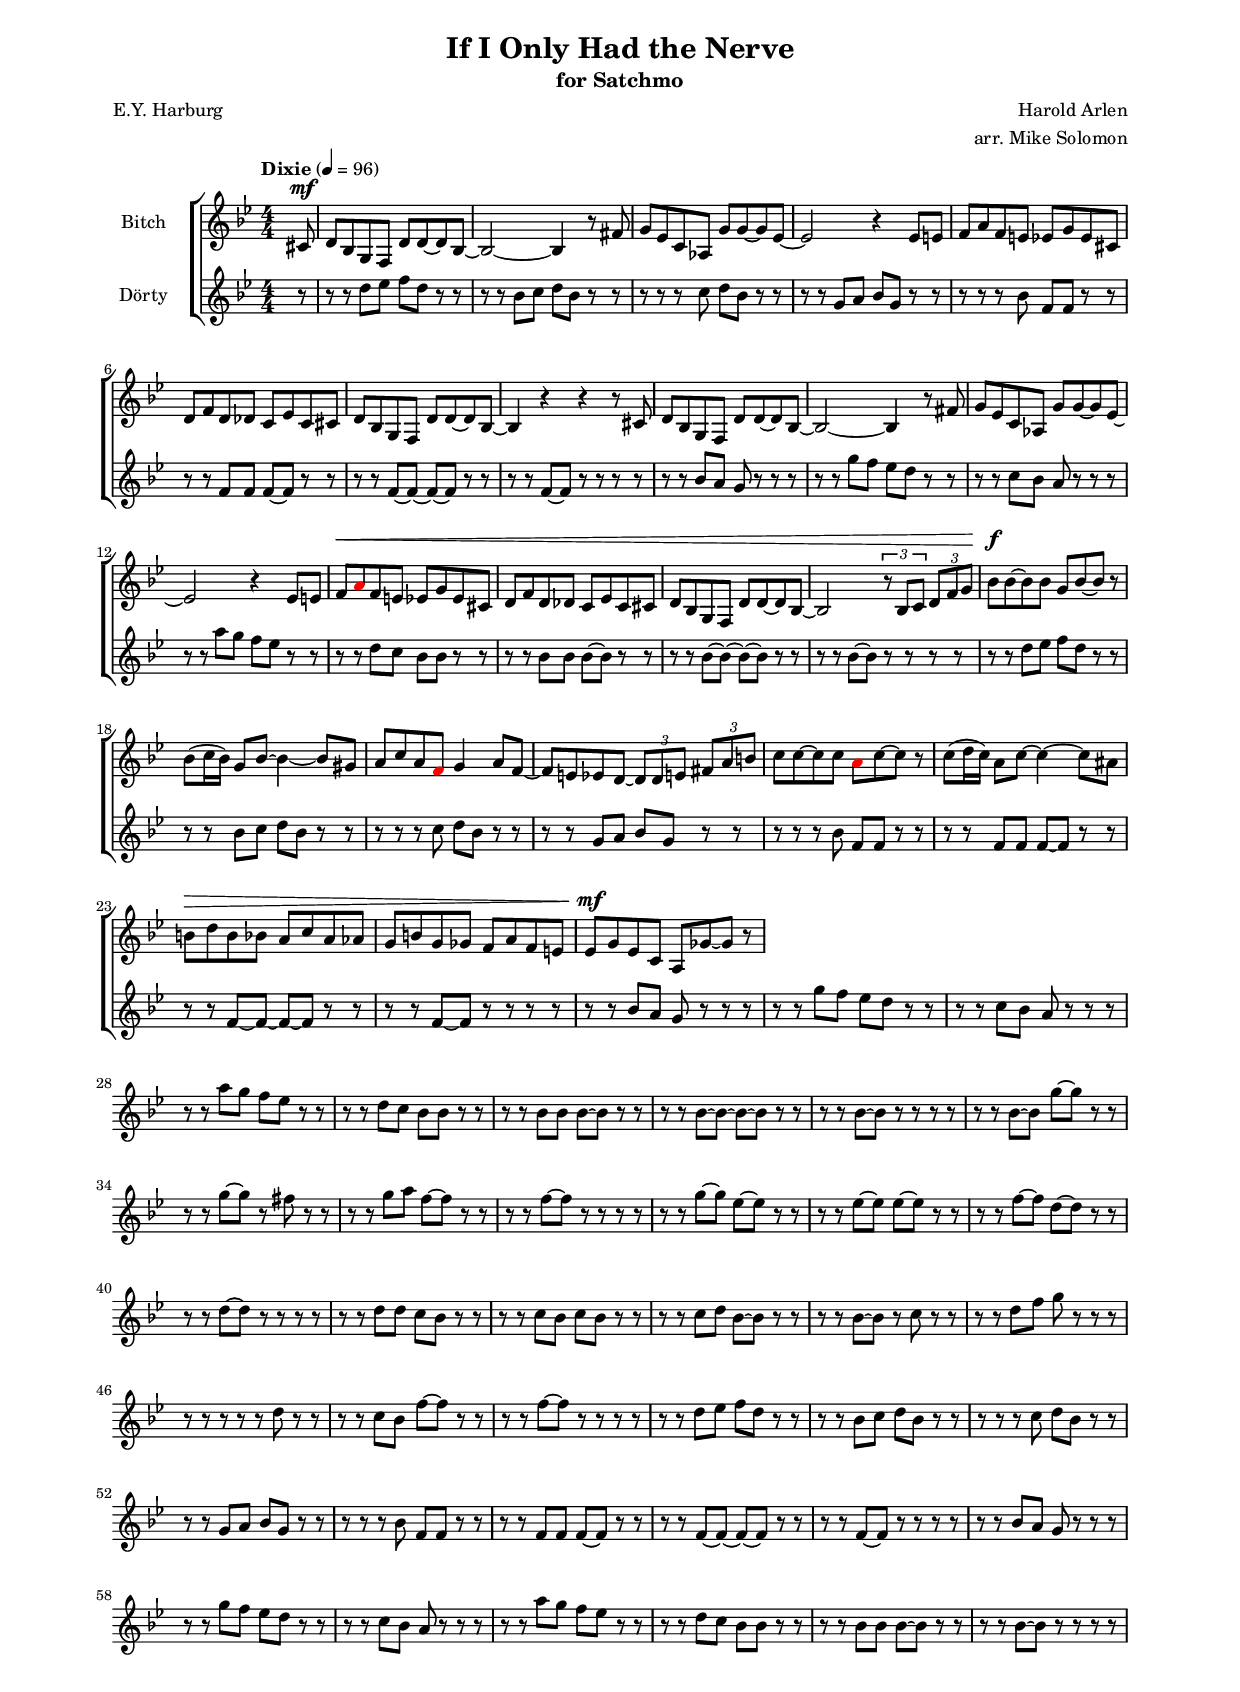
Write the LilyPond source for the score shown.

\version "2.19.0"
\include "defs-devel.ly"

marD = \markup \null
elsD = \markup \null
mikD = \markup \null
rynZ = \markup \null
desD = \markup \null

#(set-global-staff-size 15.87)
autoBeamInstruction = \autoBeamOn

solo = \markup \italic "solo"
psolo = \markup \italic "(solo)"
skat = \markup \italic "sit skat"
shoot = \markup \italic "SYT"

\header {
  title = "If I Only Had the Nerve"
  subtitle = "for Satchmo"
  %title = "Somewhere Over the Rainbow"
  composer = "Harold Arlen"
  poet = "E.Y. Harburg"
  arranger = "arr. Mike Solomon"
  %arranger = "arr. (anon)"
}
\paper {
  #(define fonts
    (set-global-fonts
    #:music "lilyjazz"
    #:brace "lilyjazz"
    #:roman "LilyJAZZText"
    #:sans "LilyJAZZChord"
    #:factor (/ staff-height pt 20)
  ))
  ragged-right = ##f
  left-margin = 0.75\in
  right-margin = 0.75\in
  %top-margin = 0.5\in
  bottom-margin = 0.6\in
  ragged-last-bottom = ##f
  %max-systems-per-page = #2
  %oddHeaderMarkup = "FIRST FULL DRAFT 20.10.14 4:44"
  %evenHeaderMarkup = "FIRST FULL DRAFT 20.10.14 4:44"
}


#(ly:set-option 'point-and-click #f)

#(set-global-staff-size 15.87)

railroad =  {
  \once \override BreathingSign.text = \markup \musicglyph #"scripts.caesura.straight"
  \breathe
}
myred = \once \override NoteHead #'color = #red

php = \once \override Hairpin.stencil = #(parenthesize-callback ly:hairpin::print)

\paper {
  footnote-separator-markup = \markup { \column { " "\override #`(span-factor . 1/5) { \draw-hline } }}
  footnote-padding = 1\mm
  top-system-spacing = #'((basic-distance . 1) (minimum-distance . 0) (padding . 1) (stretchability . 40))
  bottom-system-spacing = #'((basic-distance . 1) (minimum-distance . 0) (padding . 1) (stretchability . 50))
  ragged-right = ##f
}

prefatoryMatter = {
  \key bes \major
  \autoBeamInstruction
  \time 4/4
}

scorePrefatoryMatter = {
  \prefatoryMatter
  \partial 8
}

midiPrefatoryMatter = {
  \prefatoryMatter
  \partial 8
}

theme = \relative c {
  cis8-\tag #'first \mf |
  d8 bes8 g8 f8 d'8 d8 ~ d8 bes8 ~ |
  bes2 ~ bes4 r8 fis'8 |
  g8 ees8 c8 aes8 g'8 g8 ~ g8 ees8 ~ |
  ees2 r4 ees8 e8 |
  f8-\tag #'second \< \tag #'second { \rred } a8 f8 e8 ees8 g8 ees8 cis8 |
  d8 f8 d8 des8 c8 ees8 c8 cis8 |
  d8 bes8 g8 f8 d'8 d8 ~ d8 bes8 ~ |
  \tag #'first { bes4 }
  \tag #'second { bes2 }
}

marks = {
  \tempo "Dixie" 4=96
  \time 4/4
  \partial 8 s8
  \repeat unfold 25 { s1 }
}

soprano = \transpose c c {
  \transpose c c' \removeWithTag #'second \theme
  r4 r4 r8
  \transpose c c' \removeWithTag #'first \theme
  \relative c' {
    \times 2/3 { r8 bes c } \times 2/3 { d f g } |
    bes8\f bes8 ~ bes8 bes8 g8 bes8 ~ bes8 r8 |
    bes8 ( c16 bes ) g8 bes8 ~ bes4 ~ bes8 gis8 |
    a8 c8 a8 \rred f8 g4 a8 f8 ~ |
    f8 e8 ees8 d8 ~ \times 2/3 { d d e } \times 2/3 { fis a b } |
    c8 c8 ~ c8 c8 \rred a8 c8 ~ c8 r8 |
    c8 ( d16 c ) a8 c8 ~ c4 ~ c8 ais8 |
    b8\> d8 b8 bes8 a8 c8 a8 aes8 |
    g8 b8 g8 ges8 f8 a8 f8 e8 |
    ees8\mf g8 ees8 c8 a8 ges'8 ~ ges8 r8 |
  }
}

sopranoWords = \lyricmode {
}

test = {
  r8 r8 r8 d''8 ees''8 f''8 d''8 r8 r8 r8 r8 bes'8 c''8 d''8 bes'8 r8 r8 r8 r8 r8 c''8 d''8 bes'8 r8 r8 r8 r8 g'8 a'8 bes'8 g'8 r8 r8 r8 r8 r8 bes'8 f'8 f'8 r8 r8 r8 r8 f'8 f'8 f'8 ~ f'8 r8 r8 r8 r8 f'8 ~ f'8 ~ f'8 ~ f'8 r8 r8 r8 r8 f'8 ~ f'8 r8 r8 r8 r8 r8 r8 bes'8 a'8 g'8 r8 r8 r8 r8 r8 g''8 f''8 ees''8 d''8 r8 r8 r8 r8 c''8 bes'8 a'8 r8 r8 r8 r8 r8 a''8 g''8 f''8 ees''8 r8 r8 r8 r8 d''8 c''8 bes'8 bes'8 r8 r8 r8 r8 bes'8 bes'8 bes'8 ~ bes'8 r8 r8 r8 r8 bes'8 ~ bes'8 ~ bes'8 ~ bes'8 r8 r8 r8 r8 bes'8 ~ bes'8 r8 r8 r8 r8 r8 r8 d''8 ees''8 f''8 d''8 r8 r8 r8 r8 bes'8 c''8 d''8 bes'8 r8 r8 r8 r8 r8 c''8 d''8 bes'8 r8 r8 r8 r8 g'8 a'8 bes'8 g'8 r8 r8 r8 r8 r8 bes'8 f'8 f'8 r8 r8 r8 r8 f'8 f'8 f'8 ~ f'8 r8 r8 r8 r8 f'8 ~ f'8 ~ f'8 ~ f'8 r8 r8 r8 r8 f'8 ~ f'8 r8 r8 r8 r8 r8 r8 bes'8 a'8 g'8 r8 r8 r8 r8 r8 g''8 f''8 ees''8 d''8 r8 r8 r8 r8 c''8 bes'8 a'8 r8 r8 r8 r8 r8 a''8 g''8 f''8 ees''8 r8 r8 r8 r8 d''8 c''8 bes'8 bes'8 r8 r8 r8 r8 bes'8 bes'8 bes'8 ~ bes'8 r8 r8 r8 r8 bes'8 ~ bes'8 ~ bes'8 ~ bes'8 r8 r8 r8 r8 bes'8 ~ bes'8 r8 r8 r8 r8 r8 r8 bes'8 ~ bes'8 g''8 ~ g''8 r8 r8 r8 r8 g''8 ~ g''8 r8 fis''8 r8 r8 r8 r8 g''8 a''8 f''8 ~ f''8 r8 r8 r8 r8 f''8 ~ f''8 r8 r8 r8 r8 r8 r8 g''8 ~ g''8 ees''8 ~ ees''8 r8 r8 r8 r8 ees''8 ~ ees''8 ees''8 ~ ees''8 r8 r8 r8 r8 f''8 ~ f''8 d''8 ~ d''8 r8 r8 r8 r8 d''8 ~ d''8 r8 r8 r8 r8 r8 r8 d''8 d''8 c''8 bes'8 r8 r8 r8 r8 c''8 bes'8 c''8 bes'8 r8 r8 r8 r8 c''8 d''8 bes'8 ~ bes'8 r8 r8 r8 r8 bes'8 ~ bes'8 r8 c''8 r8 r8 r8 r8 d''8 f''8 g''8 r8 r8 r8 r8 r8 r8 r8 r8 d''8 r8 r8 r8 r8 c''8 bes'8 f''8 ~ f''8 r8 r8 r8 r8 f''8 ~ f''8 r8 r8 r8 r8 r8 r8 d''8 ees''8 f''8 d''8 r8 r8 r8 r8 bes'8 c''8 d''8 bes'8 r8 r8 r8 r8 r8 c''8 d''8 bes'8 r8 r8 r8 r8 g'8 a'8 bes'8 g'8 r8 r8 r8 r8 r8 bes'8 f'8 f'8 r8 r8 r8 r8 f'8 f'8 f'8 ~ f'8 r8 r8 r8 r8 f'8 ~ f'8 ~ f'8 ~ f'8 r8 r8 r8 r8 f'8 ~ f'8 r8 r8 r8 r8 r8 r8 bes'8 a'8 g'8 r8 r8 r8 r8 r8 g''8 f''8 ees''8 d''8 r8 r8 r8 r8 c''8 bes'8 a'8 r8 r8 r8 r8 r8 a''8 g''8 f''8 ees''8 r8 r8 r8 r8 d''8 c''8 bes'8 bes'8 r8 r8 r8 r8 bes'8 bes'8 bes'8 ~ bes'8 r8 r8 r8 r8 bes'8 ~ bes'8 r8 r8 r8 r8
}


\score {
  \new ChoirStaff <<
    \new Staff \with { instrumentName = \bitchName %shortInstrumentName = #"M."
} <<
      \new Voice = "soprano" { << { \numericTimeSignature
	\scorePrefatoryMatter
        \soprano
      } {
	\scorePrefatoryMatter
        \marks
      } >> }
      \new Lyrics \lyricsto "soprano" {
        \sopranoWords
      }
    >>
    \new Staff \with { instrumentName = \dortyName %shortInstrumentName = #"E."
} <<
      \new Voice = "mezzo" { \numericTimeSignature
	\scorePrefatoryMatter
        \test
      }
    >>
  >>
  \layout {
    \context {
      \Voice
      \override TextScript #'layer = #6
      \override NoteHead #'layer = #7
      \override Glissando #'breakable = ##t
      \override TupletNumber #'breakable = ##t
      \override TupletBracket #'breakable = ##t
      \override DynamicLineSpanner.direction = #UP
      \remove "Forbid_line_break_engraver"
    }
    \context {
      \Staff
      %\consists "Metronome_mark_engraver"
      \override TimeSignature #'style = #'numbered
      \override StaffSymbol #'layer = #4
      \override TimeSignature #'layer = #3
      \override TimeSignature #'whiteout = ##t
    }
    \context {
      \Lyrics
      %\override LyricText #'whiteout = ##t
      \override LyricText #'layer = #6
    }
    \context {
      \Score
      %\remove "Metronome_mark_engraver"
      \override NonMusicalPaperColumn #'allow-loose-spacing = ##f
    }
  }
}
